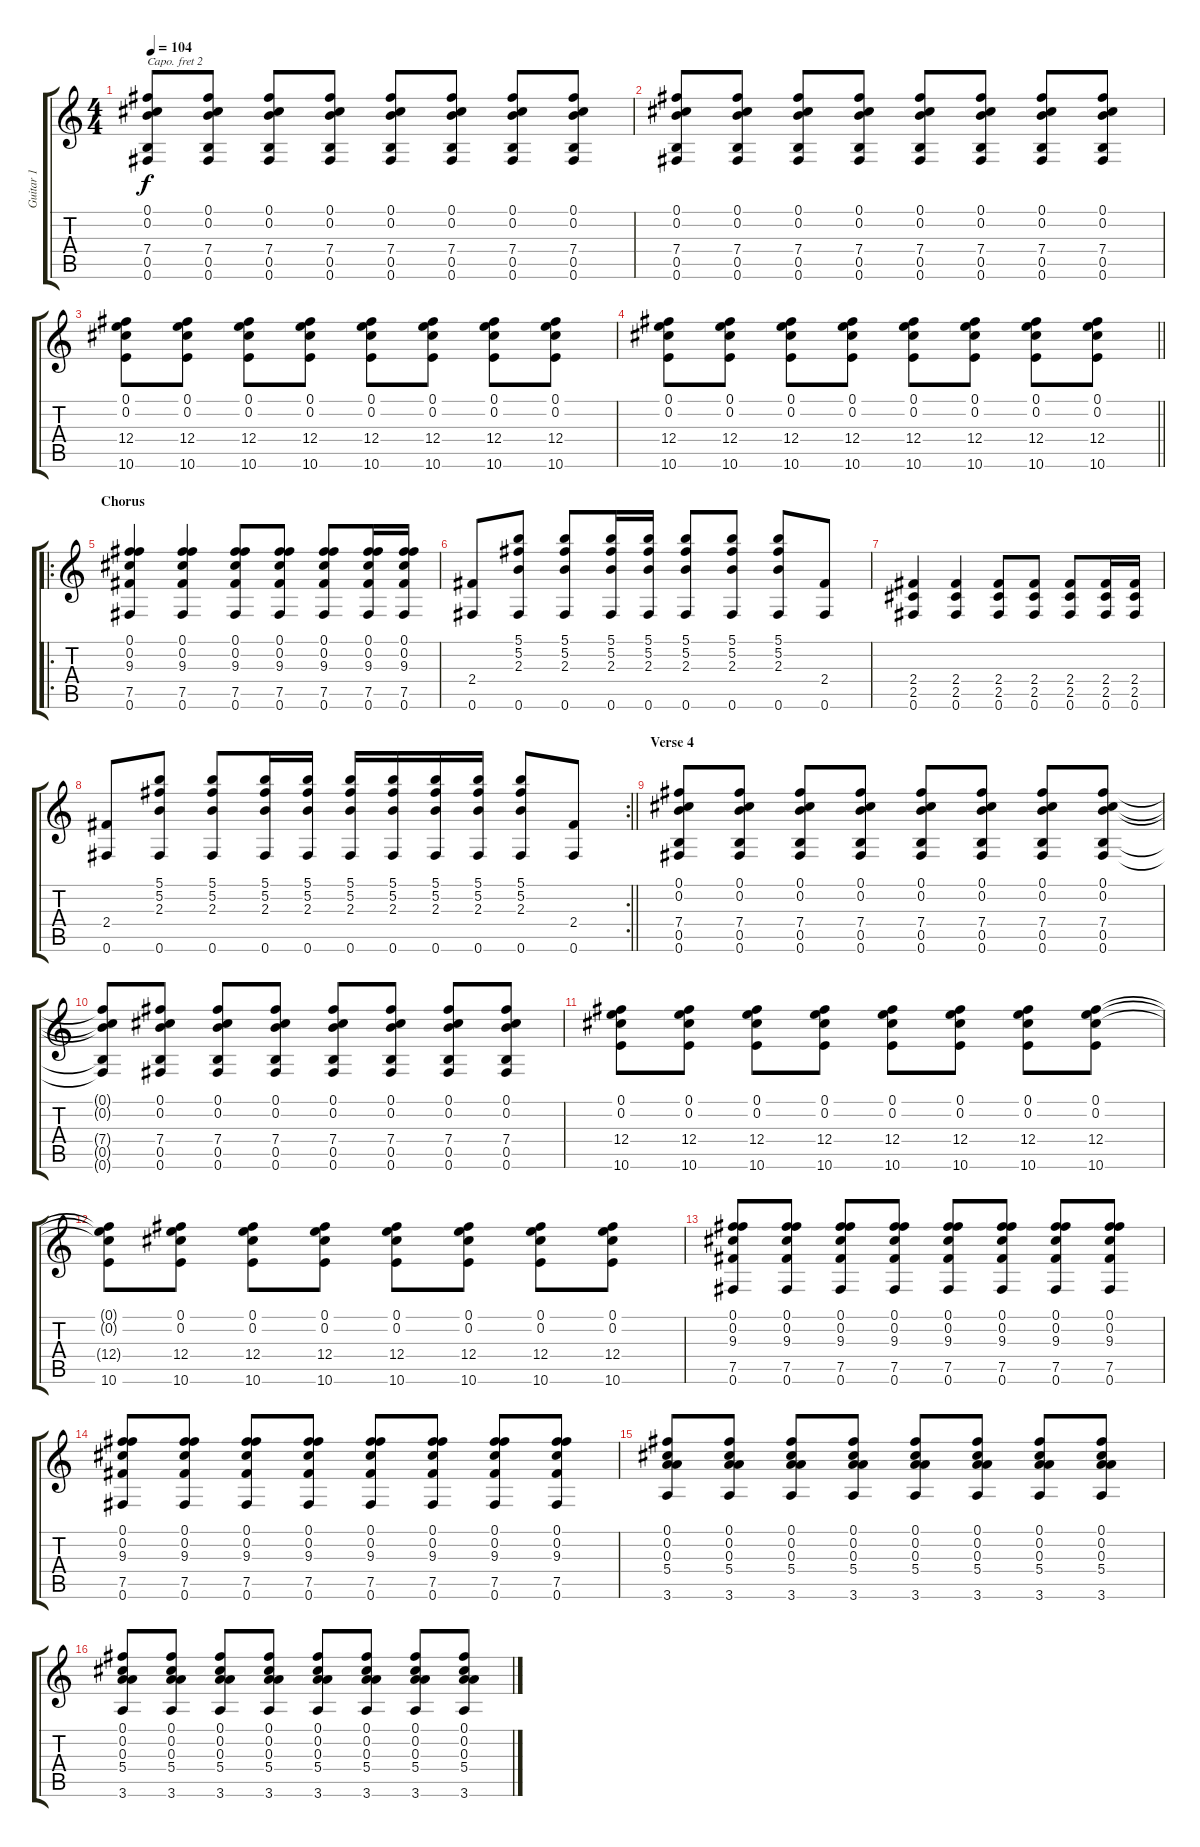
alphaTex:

\track ("Guitar 1" "Guitar 1") {instrument distortionguitar}
\staff {score tabs}
\capo 2
\tuning (E4 B3 G3 D3 A2 E2) {hide}
\ts (4 4)
\tempo 104
\clef g2
\ks c
(0.1 0.2 7.4 0.5 0.6).8{dy f} (0.1 0.2 7.4 0.5 0.6).8 (0.1 0.2 7.4 0.5 0.6).8 (0.1 0.2 7.4 0.5 0.6).8 (0.1 0.2 7.4 0.5 0.6).8 (0.1 0.2 7.4 0.5 0.6).8 (0.1 0.2 7.4 0.5 0.6).8 (0.1 0.2 7.4 0.5 0.6).8 |
(0.1 0.2 7.4 0.5 0.6).8 (0.1 0.2 7.4 0.5 0.6).8 (0.1 0.2 7.4 0.5 0.6).8 (0.1 0.2 7.4 0.5 0.6).8 (0.1 0.2 7.4 0.5 0.6).8 (0.1 0.2 7.4 0.5 0.6).8 (0.1 0.2 7.4 0.5 0.6).8 (0.1 0.2 7.4 0.5 0.6).8 |
(0.1 0.2 12.4 10.6).8 (0.1 0.2 12.4 10.6).8 (0.1 0.2 12.4 10.6).8 (0.1 0.2 12.4 10.6).8 (0.1 0.2 12.4 10.6).8 (0.1 0.2 12.4 10.6).8 (0.1 0.2 12.4 10.6).8 (0.1 0.2 12.4 10.6).8 |
\barLineRight lightlight
(0.1 0.2 12.4 10.6).8 (0.1 0.2 12.4 10.6).8 (0.1 0.2 12.4 10.6).8 (0.1 0.2 12.4 10.6).8 (0.1 0.2 12.4 10.6).8 (0.1 0.2 12.4 10.6).8 (0.1 0.2 12.4 10.6).8 (0.1 0.2 12.4 10.6).8 |
\ro
\section ("" "Chorus")
(0.1 0.2 9.3 7.5 0.6).4 (0.1 0.2 9.3 7.5 0.6).4 (0.1 0.2 9.3 7.5 0.6).8 (0.1 0.2 9.3 7.5 0.6).8 (0.1 0.2 9.3 7.5 0.6).8 (0.1 0.2 9.3 7.5 0.6).16 (0.1 0.2 9.3 7.5 0.6).16 |
(2.4 0.6).8 (5.1 5.2 2.3 0.6).8 (5.1 5.2 2.3 0.6).8 (5.1 5.2 2.3 0.6).16 (5.1 5.2 2.3 0.6).16 (5.1 5.2 2.3 0.6).8 (5.1 5.2 2.3 0.6).8 (5.1 5.2 2.3 0.6).8 (2.4 0.6).8 |
(2.4 2.5 0.6).4 (2.4 2.5 0.6).4 (2.4 2.5 0.6).8 (2.4 2.5 0.6).8 (2.4 2.5 0.6).8 (2.4 2.5 0.6).16 (2.4 2.5 0.6).16 |
\rc 2
\barLineRight lightlight
(2.4 0.6).8 (5.1 5.2 2.3 0.6).8 (5.1 5.2 2.3 0.6).8 (5.1 5.2 2.3 0.6).16 (5.1 5.2 2.3 0.6).16 (5.1 5.2 2.3 0.6).16 (5.1 5.2 2.3 0.6).16 (5.1 5.2 2.3 0.6).16 (5.1 5.2 2.3 0.6).16 (5.1 5.2 2.3 0.6).8 (2.4 0.6).8 |
\section ("" "Verse 4")
(0.1 0.2 7.4 0.5 0.6).8 (0.1 0.2 7.4 0.5 0.6).8 (0.1 0.2 7.4 0.5 0.6).8 (0.1 0.2 7.4 0.5 0.6).8 (0.1 0.2 7.4 0.5 0.6).8 (0.1 0.2 7.4 0.5 0.6).8 (0.1 0.2 7.4 0.5 0.6).8 (0.1 0.2 7.4 0.5 0.6).8 |
(0.1{t} 0.2{t} 7.4{t} 0.5{t} 0.6{t}).8 (0.1 0.2 7.4 0.5 0.6).8 (0.1 0.2 7.4 0.5 0.6).8 (0.1 0.2 7.4 0.5 0.6).8 (0.1 0.2 7.4 0.5 0.6).8 (0.1 0.2 7.4 0.5 0.6).8 (0.1 0.2 7.4 0.5 0.6).8 (0.1 0.2 7.4 0.5 0.6).8 |
(0.1 0.2 12.4 10.6).8 (0.1 0.2 12.4 10.6).8 (0.1 0.2 12.4 10.6).8 (0.1 0.2 12.4 10.6).8 (0.1 0.2 12.4 10.6).8 (0.1 0.2 12.4 10.6).8 (0.1 0.2 12.4 10.6).8 (0.1 0.2 12.4 10.6).8 |
(0.1{t} 0.2{t} 12.4{t} 10.6).8 (0.1 0.2 12.4 10.6).8 (0.1 0.2 12.4 10.6).8 (0.1 0.2 12.4 10.6).8 (0.1 0.2 12.4 10.6).8 (0.1 0.2 12.4 10.6).8 (0.1 0.2 12.4 10.6).8 (0.1 0.2 12.4 10.6).8 |
(0.1 0.2 9.3 7.5 0.6).8 (0.1 0.2 9.3 7.5 0.6).8 (0.1 0.2 9.3 7.5 0.6).8 (0.1 0.2 9.3 7.5 0.6).8 (0.1 0.2 9.3 7.5 0.6).8 (0.1 0.2 9.3 7.5 0.6).8 (0.1 0.2 9.3 7.5 0.6).8 (0.1 0.2 9.3 7.5 0.6).8 |
(0.1 0.2 9.3 7.5 0.6).8 (0.1 0.2 9.3 7.5 0.6).8 (0.1 0.2 9.3 7.5 0.6).8 (0.1 0.2 9.3 7.5 0.6).8 (0.1 0.2 9.3 7.5 0.6).8 (0.1 0.2 9.3 7.5 0.6).8 (0.1 0.2 9.3 7.5 0.6).8 (0.1 0.2 9.3 7.5 0.6).8 |
(0.1 0.2 0.3 5.4 3.6).8 (0.1 0.2 0.3 5.4 3.6).8 (0.1 0.2 0.3 5.4 3.6).8 (0.1 0.2 0.3 5.4 3.6).8 (0.1 0.2 0.3 5.4 3.6).8 (0.1 0.2 0.3 5.4 3.6).8 (0.1 0.2 0.3 5.4 3.6).8 (0.1 0.2 0.3 5.4 3.6).8 |
(0.1 0.2 0.3 5.4 3.6).8 (0.1 0.2 0.3 5.4 3.6).8 (0.1 0.2 0.3 5.4 3.6).8 (0.1 0.2 0.3 5.4 3.6).8 (0.1 0.2 0.3 5.4 3.6).8 (0.1 0.2 0.3 5.4 3.6).8 (0.1 0.2 0.3 5.4 3.6).8 (0.1 0.2 0.3 5.4 3.6).8
